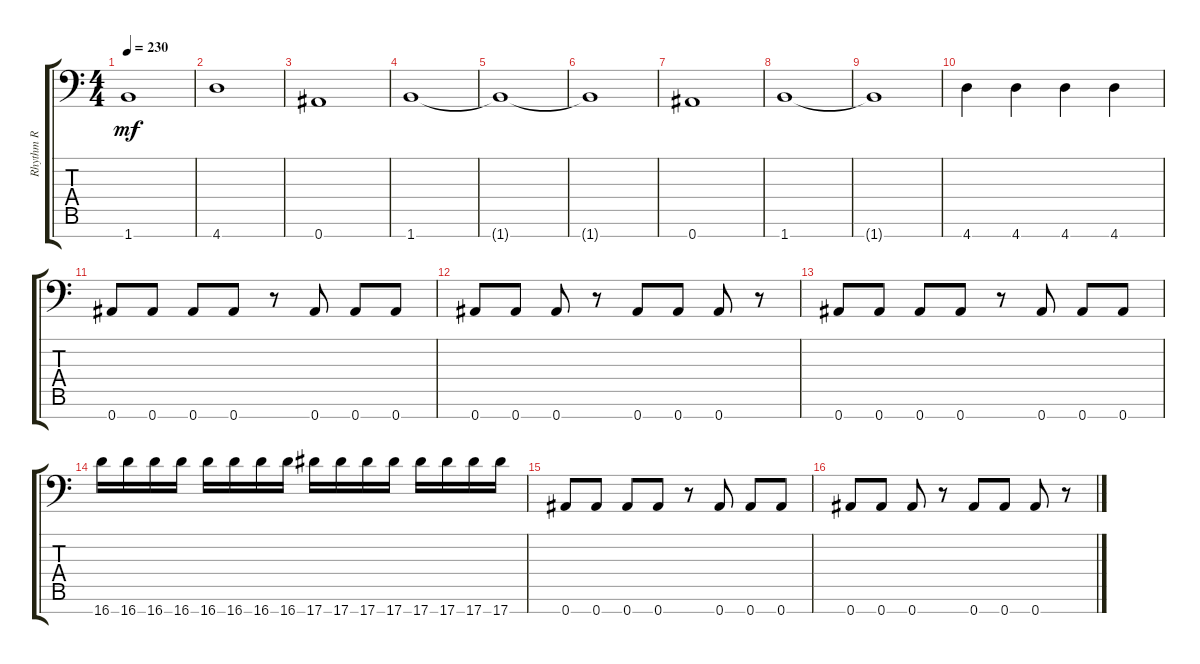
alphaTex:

\track ("Rhythm R" "Rhythm R") {instrument distortionguitar}
\staff {score tabs}
\tuning (Eb4 Bb3 Gb3 Db3 Ab2 Eb2 Bb1) {hide}
\ts (4 4)
\tempo 230
\clef f4
\ks c
1.7{t}.1{dy mf} |
4.7.1 |
0.7.1 |
1.7.1 |
1.7{t}.1 |
1.7{t}.1 |
0.7.1 |
1.7.1 |
1.7{t}.1 |
4.7.4 4.7.4 4.7.4 4.7.4 |
0.7.8 0.7.8 0.7.8 0.7.8 r.8 0.7.8 0.7.8 0.7.8 |
0.7.8 0.7.8 0.7.8 r.8 0.7.8 0.7.8 0.7.8 r.8 |
0.7.8 0.7.8 0.7.8 0.7.8 r.8 0.7.8 0.7.8 0.7.8 |
16.7.16 16.7.16 16.7.16 16.7.16 16.7.16 16.7.16 16.7.16 16.7.16 17.7.16 17.7.16 17.7.16 17.7.16 17.7.16 17.7.16 17.7.16 17.7.16 |
0.7.8 0.7.8 0.7.8 0.7.8 r.8 0.7.8 0.7.8 0.7.8 |
0.7.8 0.7.8 0.7.8 r.8 0.7.8 0.7.8 0.7.8 r.8
